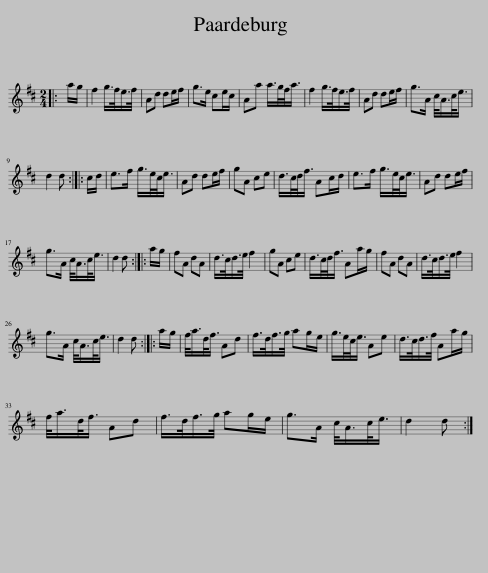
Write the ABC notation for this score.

X:1
L:1/8
M:2/4
I:linebreak $
K:D
V:1 treble
V:1
|: a/g/ | f2 g/>f/e/>f/ | Ad de/f/ | g>e ce/c/ | Aa a/>g/f/<a/ | %5
 f2 g/>f/e/>f/ | Ad de/f/ | g>A c/<A/c/<e/ |$ d2 d :: c/d/ | %10
 e>f g/>e/c/<e/ | Ad de/f/ | gA ce | d/>c/d/<f/ Ac/d/ | e>f g/>e/c/<e/ | %15
 Ad de/f/ |$ g>A c/<A/c/<e/ | d2 d :: a/g/ | fA dA | %20
 d/>c/d/>e/ f2 | gA ce | d/>c/d/<f/ Aa/g/ | fA dA | d/>c/d/>e/ f2 |$ %25
 g>A c/<A/c/<e/ | d2 d :: a/g/ | f/<a/d/<f/ Ad | f/>d/f/>g/ ag/e/ | %30
 g/>e/c/<e/ Ae | d/>c/d/>f/ Aa/g/ |$ f/<a/d/<f/ Ad | f/>d/f/>g/ ag/e/ | g>A c/<A/c/<e/ | %35
 d2 d :| %36
